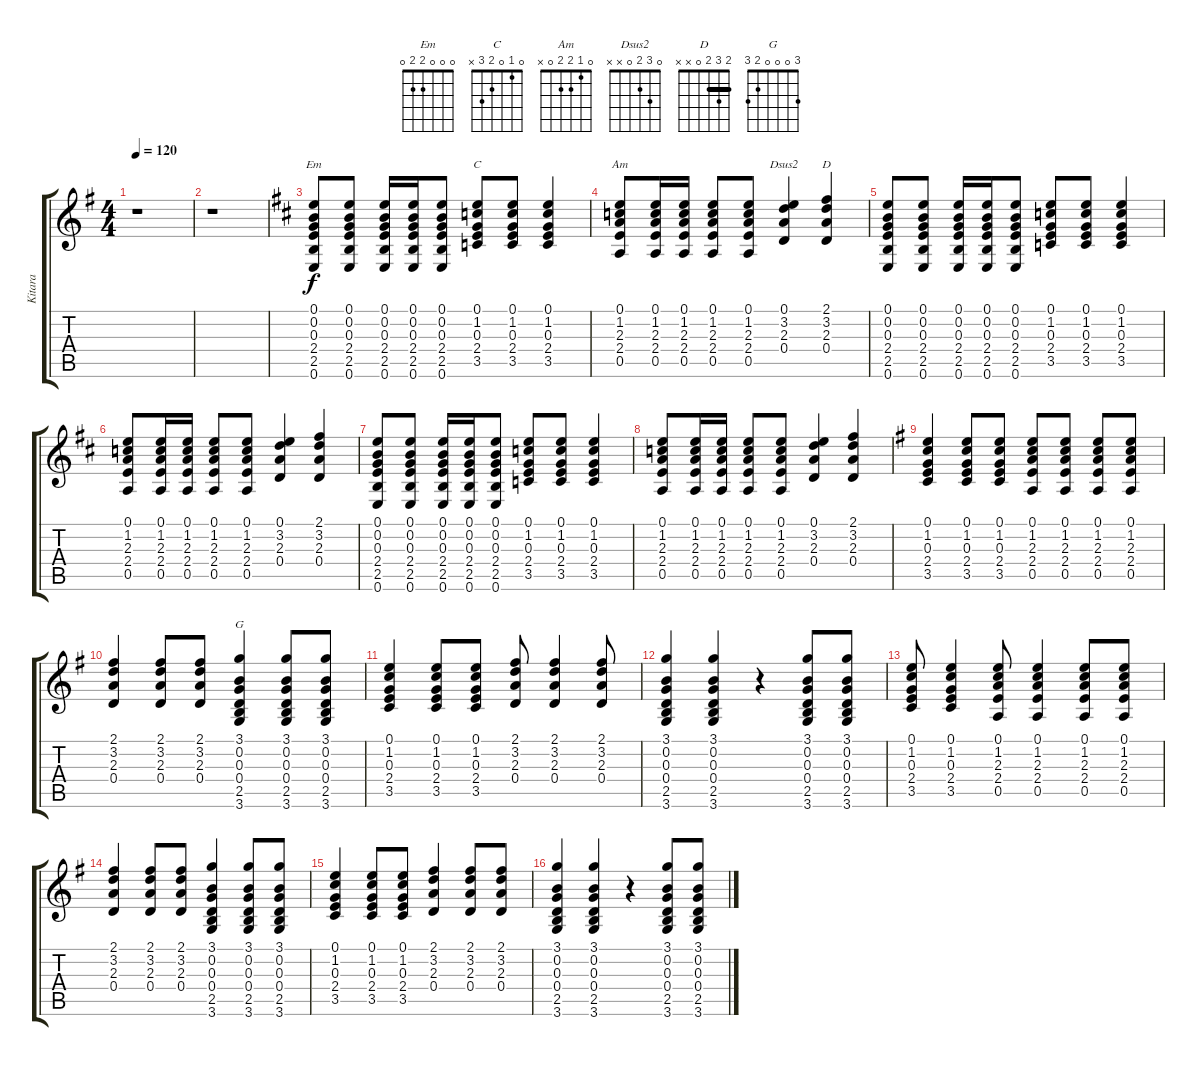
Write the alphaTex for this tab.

\track ("Kitara" "Kitara") {instrument distortionguitar}
\staff {score tabs}
\tuning (E4 B3 G3 D3 A2 E2) {hide}
\chord ("Em" 0 0 0 2 2 0)
\chord ("C" 0 1 0 2 3 x)
\chord ("Am" 0 1 2 2 0 x)
\chord ("Dsus2" 0 3 2 0 x x)
\chord ("D" 2 3 2 0 x x) {barre 2}
\chord ("G" 3 0 0 0 2 3)
\ts (4 4)
\tempo 120
\clef g2
\ks g
r.1{dy f instrument distortionguitar} |
r.1 |
\ks d
(0.1 0.2 0.3 2.4 2.5 0.6).8{ch "Em"} (0.1 0.2 0.3 2.4 2.5 0.6).8 (0.1 0.2 0.3 2.4 2.5 0.6).16 (0.1 0.2 0.3 2.4 2.5 0.6).16 (0.1 0.2 0.3 2.4 2.5 0.6).8 (0.1 1.2 0.3 2.4 3.5).8{ch "C"} (0.1 1.2 0.3 2.4 3.5).8 (0.1 1.2 0.3 2.4 3.5).4 |
(0.1 1.2 2.3 2.4 0.5).8{ch "Am"} (0.1 1.2 2.3 2.4 0.5).16 (0.1 1.2 2.3 2.4 0.5).16 (0.1 1.2 2.3 2.4 0.5).8 (0.1 1.2 2.3 2.4 0.5).8 (0.1 3.2 2.3 0.4).4{ch "Dsus2"} (2.1 3.2 2.3 0.4).4{ch "D"} |
(0.1 0.2 0.3 2.4 2.5 0.6).8 (0.1 0.2 0.3 2.4 2.5 0.6).8 (0.1 0.2 0.3 2.4 2.5 0.6).16 (0.1 0.2 0.3 2.4 2.5 0.6).16 (0.1 0.2 0.3 2.4 2.5 0.6).8 (0.1 1.2 0.3 2.4 3.5).8 (0.1 1.2 0.3 2.4 3.5).8 (0.1 1.2 0.3 2.4 3.5).4 |
(0.1 1.2 2.3 2.4 0.5).8 (0.1 1.2 2.3 2.4 0.5).16 (0.1 1.2 2.3 2.4 0.5).16 (0.1 1.2 2.3 2.4 0.5).8 (0.1 1.2 2.3 2.4 0.5).8 (0.1 3.2 2.3 0.4).4 (2.1 3.2 2.3 0.4).4 |
(0.1 0.2 0.3 2.4 2.5 0.6).8 (0.1 0.2 0.3 2.4 2.5 0.6).8 (0.1 0.2 0.3 2.4 2.5 0.6).16 (0.1 0.2 0.3 2.4 2.5 0.6).16 (0.1 0.2 0.3 2.4 2.5 0.6).8 (0.1 1.2 0.3 2.4 3.5).8 (0.1 1.2 0.3 2.4 3.5).8 (0.1 1.2 0.3 2.4 3.5).4 |
(0.1 1.2 2.3 2.4 0.5).8 (0.1 1.2 2.3 2.4 0.5).16 (0.1 1.2 2.3 2.4 0.5).16 (0.1 1.2 2.3 2.4 0.5).8 (0.1 1.2 2.3 2.4 0.5).8 (0.1 3.2 2.3 0.4).4 (2.1 3.2 2.3 0.4).4 |
\ks g
(0.1 1.2 0.3 2.4 3.5).4{instrument acousticguitarsteel} (0.1 1.2 0.3 2.4 3.5).8 (0.1 1.2 0.3 2.4 3.5).8 (0.1 1.2 2.3 2.4 0.5).8 (0.1 1.2 2.3 2.4 0.5).8 (0.1 1.2 2.3 2.4 0.5).8 (0.1 1.2 2.3 2.4 0.5).8 |
(2.1 3.2 2.3 0.4).4 (2.1 3.2 2.3 0.4).8 (2.1 3.2 2.3 0.4).8 (3.1 0.2 0.3 0.4 2.5 3.6).4{ch "G"} (3.1 0.2 0.3 0.4 2.5 3.6).8 (3.1 0.2 0.3 0.4 2.5 3.6).8 |
(0.1 1.2 0.3 2.4 3.5).4 (0.1 1.2 0.3 2.4 3.5).8 (0.1 1.2 0.3 2.4 3.5).8 (2.1 3.2 2.3 0.4).8 (2.1 3.2 2.3 0.4).4 (2.1 3.2 2.3 0.4).8 |
(3.1 0.2 0.3 0.4 2.5 3.6).4 (3.1 0.2 0.3 0.4 2.5 3.6).4 r.4 (3.1 0.2 0.3 0.4 2.5 3.6).8 (3.1 0.2 0.3 0.4 2.5 3.6).8 |
(0.1 1.2 0.3 2.4 3.5).8 (0.1 1.2 0.3 2.4 3.5).4 (0.1 1.2 2.3 2.4 0.5).8 (0.1 1.2 2.3 2.4 0.5).4 (0.1 1.2 2.3 2.4 0.5).8 (0.1 1.2 2.3 2.4 0.5).8 |
(2.1 3.2 2.3 0.4).4 (2.1 3.2 2.3 0.4).8 (2.1 3.2 2.3 0.4).8 (3.1 0.2 0.3 0.4 2.5 3.6).4 (3.1 0.2 0.3 0.4 2.5 3.6).8 (3.1 0.2 0.3 0.4 2.5 3.6).8 |
(0.1 1.2 0.3 2.4 3.5).4 (0.1 1.2 0.3 2.4 3.5).8 (0.1 1.2 0.3 2.4 3.5).8 (2.1 3.2 2.3 0.4).4 (2.1 3.2 2.3 0.4).8 (2.1 3.2 2.3 0.4).8 |
(3.1 0.2 0.3 0.4 2.5 3.6).4 (3.1 0.2 0.3 0.4 2.5 3.6).4 r.4 (3.1 0.2 0.3 0.4 2.5 3.6).8 (3.1 0.2 0.3 0.4 2.5 3.6).8
